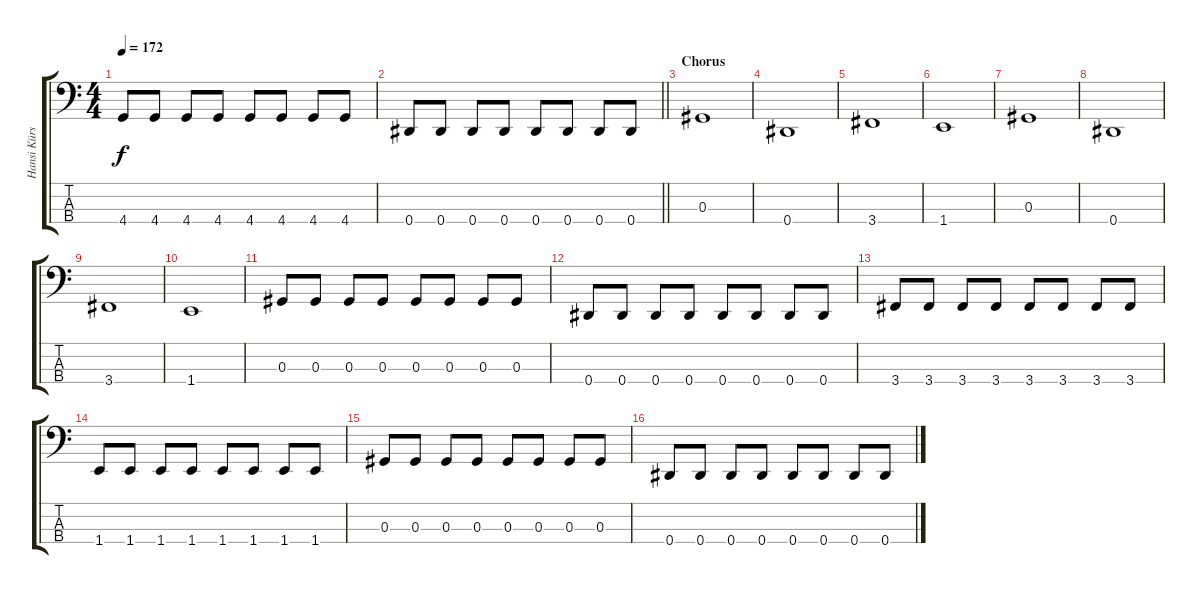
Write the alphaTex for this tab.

\track ("Hansi Kürsch" "Hansi Kürs") {instrument electricbasspick}
\staff {score tabs}
\tuning (Gb2 Db2 Ab1 Eb1) {hide}
\ts (4 4)
\tempo 172
\clef f4
\ks c
4.4.8{dy f} 4.4.8 4.4.8 4.4.8 4.4.8 4.4.8 4.4.8 4.4.8 |
\barLineRight lightlight
0.4.8 0.4.8 0.4.8 0.4.8 0.4.8 0.4.8 0.4.8 0.4.8 |
\section ("" "Chorus")
0.3.1 |
0.4.1 |
3.4.1 |
1.4.1 |
0.3.1 |
0.4.1 |
3.4.1 |
1.4.1 |
0.3.8 0.3.8 0.3.8 0.3.8 0.3.8 0.3.8 0.3.8 0.3.8 |
0.4.8 0.4.8 0.4.8 0.4.8 0.4.8 0.4.8 0.4.8 0.4.8 |
3.4.8 3.4.8 3.4.8 3.4.8 3.4.8 3.4.8 3.4.8 3.4.8 |
1.4.8 1.4.8 1.4.8 1.4.8 1.4.8 1.4.8 1.4.8 1.4.8 |
0.3.8 0.3.8 0.3.8 0.3.8 0.3.8 0.3.8 0.3.8 0.3.8 |
0.4.8 0.4.8 0.4.8 0.4.8 0.4.8 0.4.8 0.4.8 0.4.8
